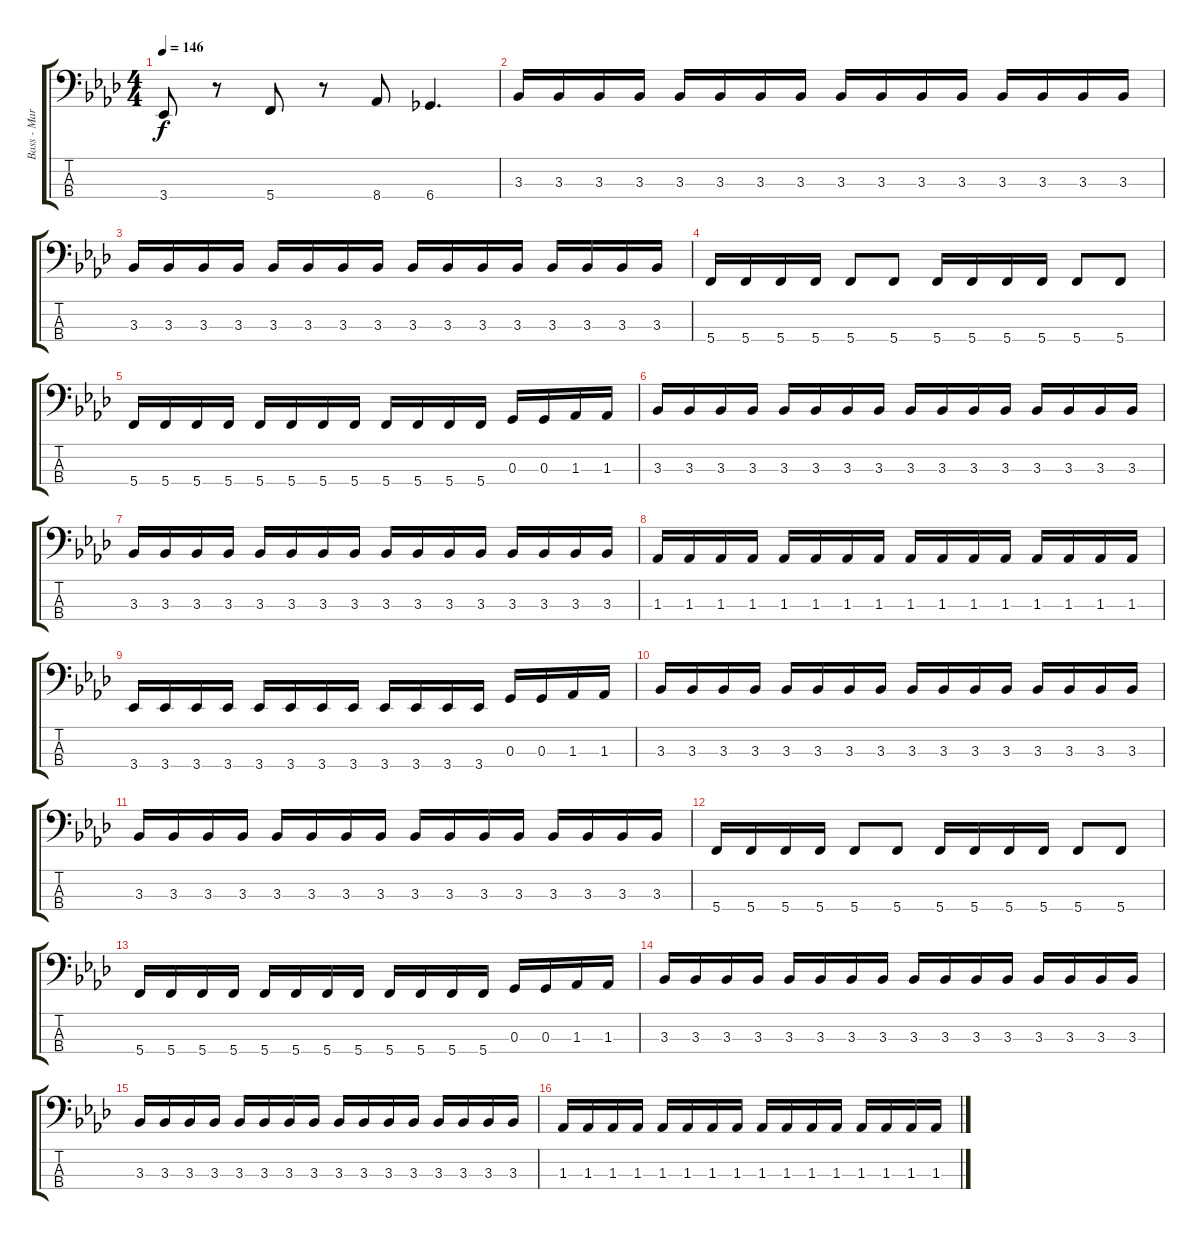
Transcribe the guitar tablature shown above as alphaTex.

\track ("Bass - Marco" "Bass - Mar") {instrument electricbasspick}
\staff {score tabs}
\tuning (F2 C2 G1 C1) {hide}
\ts (4 4)
\tempo 146
\clef f4
\ks fminor
3.4.8{dy f} r.8 5.4.8 r.8 8.4.8 6.4.4{d} |
3.3.16 3.3.16 3.3.16 3.3.16 3.3.16 3.3.16 3.3.16 3.3.16 3.3.16 3.3.16 3.3.16 3.3.16 3.3.16 3.3.16 3.3.16 3.3.16 |
3.3.16 3.3.16 3.3.16 3.3.16 3.3.16 3.3.16 3.3.16 3.3.16 3.3.16 3.3.16 3.3.16 3.3.16 3.3.16 3.3.16 3.3.16 3.3.16 |
5.4.16 5.4.16 5.4.16 5.4.16 5.4.8 5.4.8 5.4.16 5.4.16 5.4.16 5.4.16 5.4.8 5.4.8 |
5.4.16 5.4.16 5.4.16 5.4.16 5.4.16 5.4.16 5.4.16 5.4.16 5.4.16 5.4.16 5.4.16 5.4.16 0.3.16 0.3.16 1.3.16 1.3.16 |
3.3.16 3.3.16 3.3.16 3.3.16 3.3.16 3.3.16 3.3.16 3.3.16 3.3.16 3.3.16 3.3.16 3.3.16 3.3.16 3.3.16 3.3.16 3.3.16 |
3.3.16 3.3.16 3.3.16 3.3.16 3.3.16 3.3.16 3.3.16 3.3.16 3.3.16 3.3.16 3.3.16 3.3.16 3.3.16 3.3.16 3.3.16 3.3.16 |
1.3.16 1.3.16 1.3.16 1.3.16 1.3.16 1.3.16 1.3.16 1.3.16 1.3.16 1.3.16 1.3.16 1.3.16 1.3.16 1.3.16 1.3.16 1.3.16 |
3.4.16 3.4.16 3.4.16 3.4.16 3.4.16 3.4.16 3.4.16 3.4.16 3.4.16 3.4.16 3.4.16 3.4.16 0.3.16 0.3.16 1.3.16 1.3.16 |
3.3.16 3.3.16 3.3.16 3.3.16 3.3.16 3.3.16 3.3.16 3.3.16 3.3.16 3.3.16 3.3.16 3.3.16 3.3.16 3.3.16 3.3.16 3.3.16 |
3.3.16 3.3.16 3.3.16 3.3.16 3.3.16 3.3.16 3.3.16 3.3.16 3.3.16 3.3.16 3.3.16 3.3.16 3.3.16 3.3.16 3.3.16 3.3.16 |
5.4.16 5.4.16 5.4.16 5.4.16 5.4.8 5.4.8 5.4.16 5.4.16 5.4.16 5.4.16 5.4.8 5.4.8 |
5.4.16 5.4.16 5.4.16 5.4.16 5.4.16 5.4.16 5.4.16 5.4.16 5.4.16 5.4.16 5.4.16 5.4.16 0.3.16 0.3.16 1.3.16 1.3.16 |
3.3.16 3.3.16 3.3.16 3.3.16 3.3.16 3.3.16 3.3.16 3.3.16 3.3.16 3.3.16 3.3.16 3.3.16 3.3.16 3.3.16 3.3.16 3.3.16 |
3.3.16 3.3.16 3.3.16 3.3.16 3.3.16 3.3.16 3.3.16 3.3.16 3.3.16 3.3.16 3.3.16 3.3.16 3.3.16 3.3.16 3.3.16 3.3.16 |
1.3.16 1.3.16 1.3.16 1.3.16 1.3.16 1.3.16 1.3.16 1.3.16 1.3.16 1.3.16 1.3.16 1.3.16 1.3.16 1.3.16 1.3.16 1.3.16
